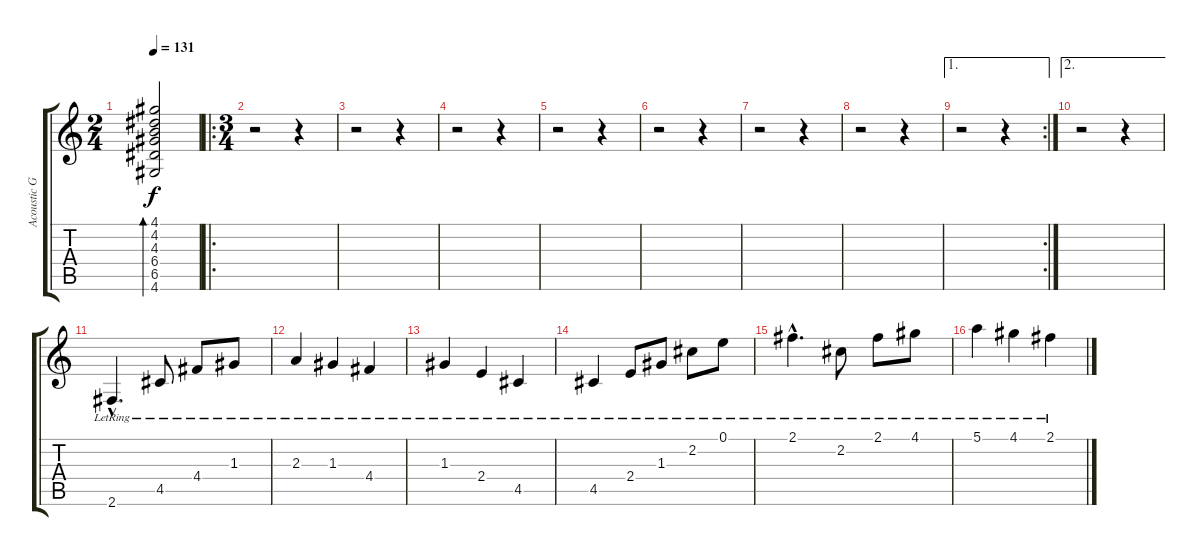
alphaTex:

\track ("Acoustic Guitar I" "Acoustic G") {instrument acousticguitarsteel}
\staff {score tabs}
\tuning (E4 B3 G3 D3 A2 E2) {hide}
\ts (2 4)
\tempo 131
\clef g2
\ks c
(4.1 4.2 4.3 6.4 6.5 4.6).2{bd 240 dy f} |
\ro
\ts (3 4)
r.2 r.4 |
r.2 r.4 |
r.2 r.4 |
r.2 r.4 |
r.2 r.4 |
r.2 r.4 |
r.2 r.4 |
\ae 1
\rc 2
r.2 r.4 |
\ae 2
r.2 r.4 |
2.6{hac lr}.4{d} 4.5{lr}.8 4.4{lr}.8 1.3{lr}.8 |
2.3{lr}.4 1.3{lr}.4 4.4{lr}.4 |
1.3{lr}.4 2.4{lr}.4 4.5{lr}.4 |
4.5{lr}.4 2.4{lr}.8 1.3{lr}.8 2.2{lr}.8 0.1{lr}.8 |
2.1{hac lr}.4{d} 2.2{lr}.8 2.1{lr}.8 4.1{lr}.8 |
5.1{lr}.4 4.1{lr}.4 2.1{lr}.4
